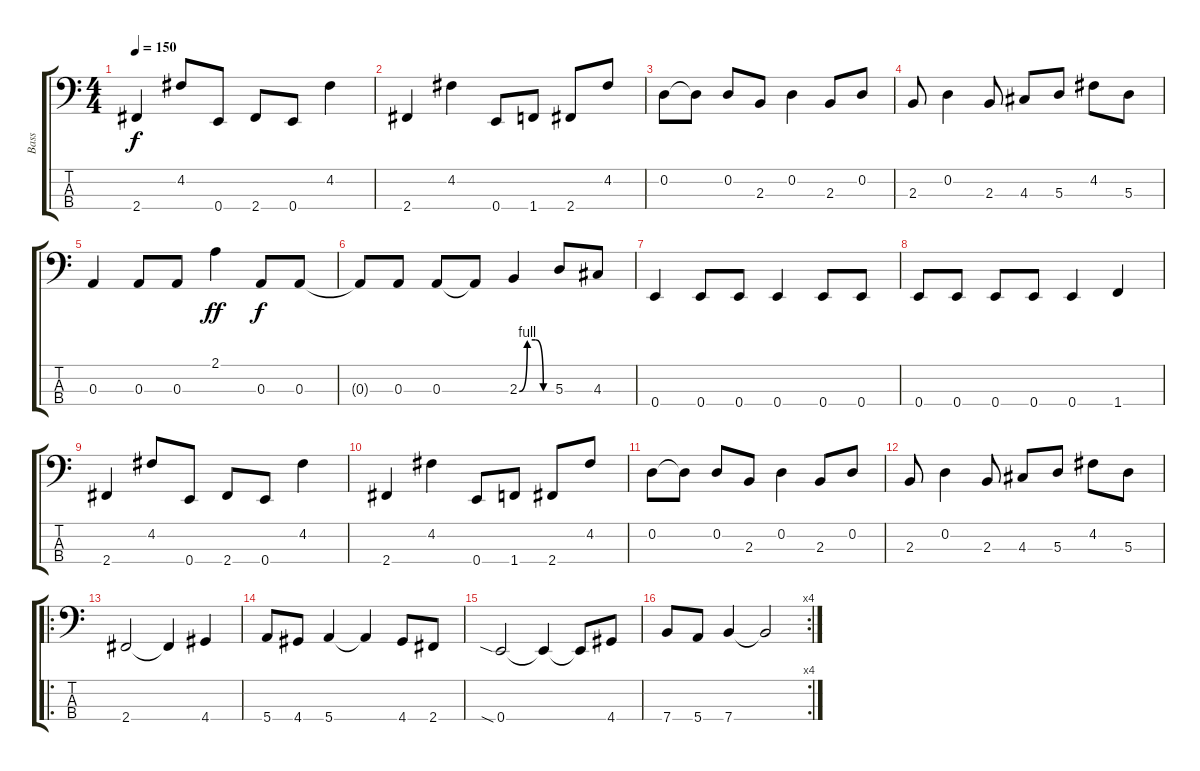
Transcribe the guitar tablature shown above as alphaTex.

\track ("Bass" "Bass") {instrument electricbassfinger}
\staff {score tabs}
\tuning (G2 D2 A1 E1) {hide}
\ts (4 4)
\tempo 150
\clef f4
\ks c
2.4.4{dy f} 4.2.8 0.4.8 2.4.8 0.4.8 4.2.4 |
2.4.4 4.2.4 0.4.8 1.4.8 2.4.8 4.2.8 |
0.2.8 0.2{t}.8 0.2.8 2.3.8 0.2.4 2.3.8 0.2.8 |
2.3.8 0.2.4 2.3.8 4.3.8 5.3.8 4.2.8 5.3.8 |
0.3.4 0.3.8 0.3.8 2.1.4{dy ff} 0.3.8{dy f} 0.3.8 |
0.3{t}.8 0.3.8 0.3.8 0.3{t}.8 2.3{be (custom 0 0 15 4 30 4 45 0 60 0)}.4 5.3.8 4.3.8 |
0.4.4 0.4.8 0.4.8 0.4.4 0.4.8 0.4.8 |
0.4.8 0.4.8 0.4.8 0.4.8 0.4.4 1.4.4 |
2.4.4 4.2.8 0.4.8 2.4.8 0.4.8 4.2.4 |
2.4.4 4.2.4 0.4.8 1.4.8 2.4.8 4.2.8 |
0.2.8 0.2{t}.8 0.2.8 2.3.8 0.2.4 2.3.8 0.2.8 |
2.3.8 0.2.4 2.3.8 4.3.8 5.3.8 4.2.8 5.3.8 |
\ro
2.4.2 2.4{t}.4 4.4.4 |
5.4.8 4.4.8 5.4.4 5.4{t}.4 4.4.8 2.4.8 |
0.4{sia}.2 0.4{t}.4 0.4{t}.8 4.4.8 |
\rc 4
7.4.8 5.4.8 7.4.4 7.4{t}.2
